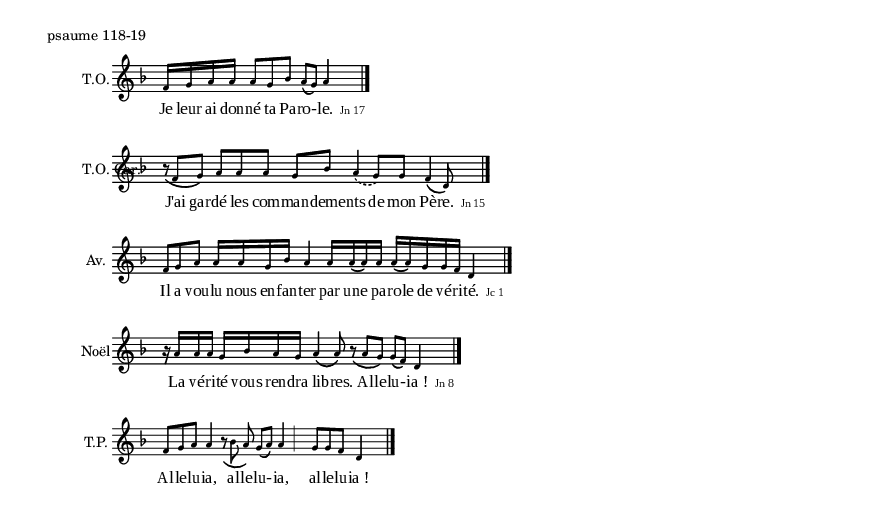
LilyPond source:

\version "2.10.0"
 \include "definitions.ly"
 \markup {psaume  118-19}



\relative a' { 
	\new Staff {
		\cadenzaOn
		\key f \major
		\set Staff.instrumentName = \markup{ \center-align { T.O. } }
		
		f16[ g a a] \times 2/3 {a8[ g bes]} a[\( g\)] a4

		
		
		\endBar
	}

	\addlyrics {
		Je leur ai don -- né ta Pa -- ro -- - -- le.
 		\markup { \citation #"Jn 17" } }
	
	
}
\relative a' { 
	\new Staff {
		\cadenzaOn
		\key f \major
		\set Staff.instrumentName = \markup{ \center-align { T.O. Car. } }
		
		\times 2/3 { r8_\( f[ g\)] } \times 2/3 { a[ a  a] } g[ bes]
		\slurDashed
		a4( g8)[ g] \times 2/3 { f4\(   d8\) } 

		
		
		\endBar
	}

	\addlyrics {
		J'ai gar -- dé les com -- man -- deme -- nts de mon Pè -- re.
 		\markup { \citation #"Jn 15" } }
	
	
}
\relative a' { 
	\new Staff {
		\cadenzaOn
		\key f \major
		\set Staff.instrumentName = \markup{ \center-align { Av. } }
		\times 2/3 { f8[ g a] }
		a16[ a g bes] a4
		a16[ a\( a\) a]
		\times 2/5 {a16[\( a\) g g f]} d4
		\endBar
	}

	\addlyrics {
		Il a vou -- lu nous en -- fan -- ter par un -- e pa -- ro -- le de vé -- ri -- té.
 		\markup { \citation #"Jc 1" } }
	
	
}
\relative a' { 
	\new Staff {
		\cadenzaOn
		\key f \major
		\set Staff.instrumentName = \markup{ \center-align { Noël } }
		r16 a[ a a]
		g16[ bes a g]
		\times 2/3 { a4\( a8\) }
		
		\times 2/3 {r8_\(a[ g]\)} g[\( f\)] d4
		\endBar
	}

	\addlyrics {
		La vé -- ri -- té vous ren -- dra li -- bres. Al -- le -- lu -- - -- "ia !"
 		\markup { \citation #"Jn 8" } }
	
	
}
\relative a' { 
	\new Staff {
		\cadenzaOn
		\key f \major
		\set Staff.instrumentName = \markup{ \center-align { T.P. } }
		
		\times 2/3 {f8[ g a]} a4 
		\pespace
		\times 2/3 { r8_\( bes a\) }
		g[\( a\)] a4
		\cesure \pespace \times 2/3 {g8[ g f]} d4

		
		
		\endBar
	}

	\addlyrics {
		Al -- le -- lu -- ia, al -- le -- lu -- - -- ia, al -- le -- lu -- "ia !"
 		\markup { \citation #" " } }
	
	
}

